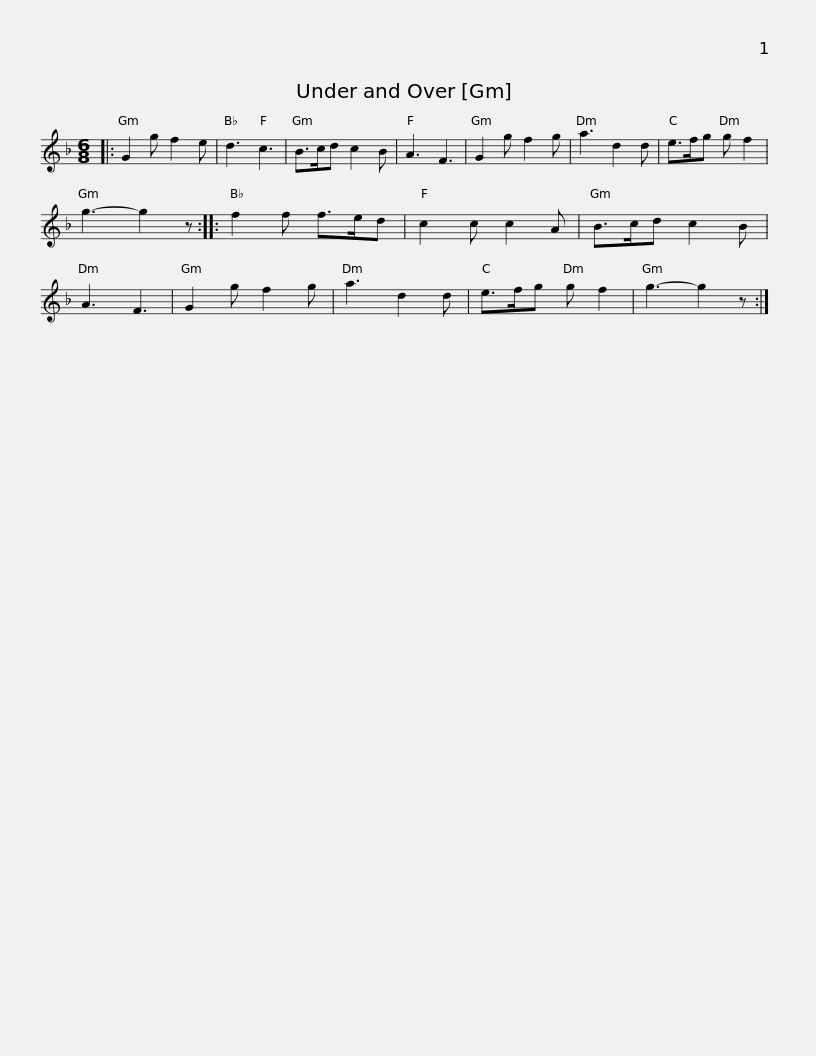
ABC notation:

X:1
L:1/8
M:6/8
I:linebreak $
K:F
V:1 treble
V:1
|: G2 g f2 e | d3 c3 | B>cd c2 B | A3 F3 | G2 g f2 g | %5
 a3 d2 d | e>fg g f2 | g3- g2 z :: f2 f f>ed |$ c2 c c2 A | %10
 B>cd c2 B | A3 F3 | G2 g f2 g | a3 d2 d | e>fg g f2 | %15
 g3- g2 z :| %16
